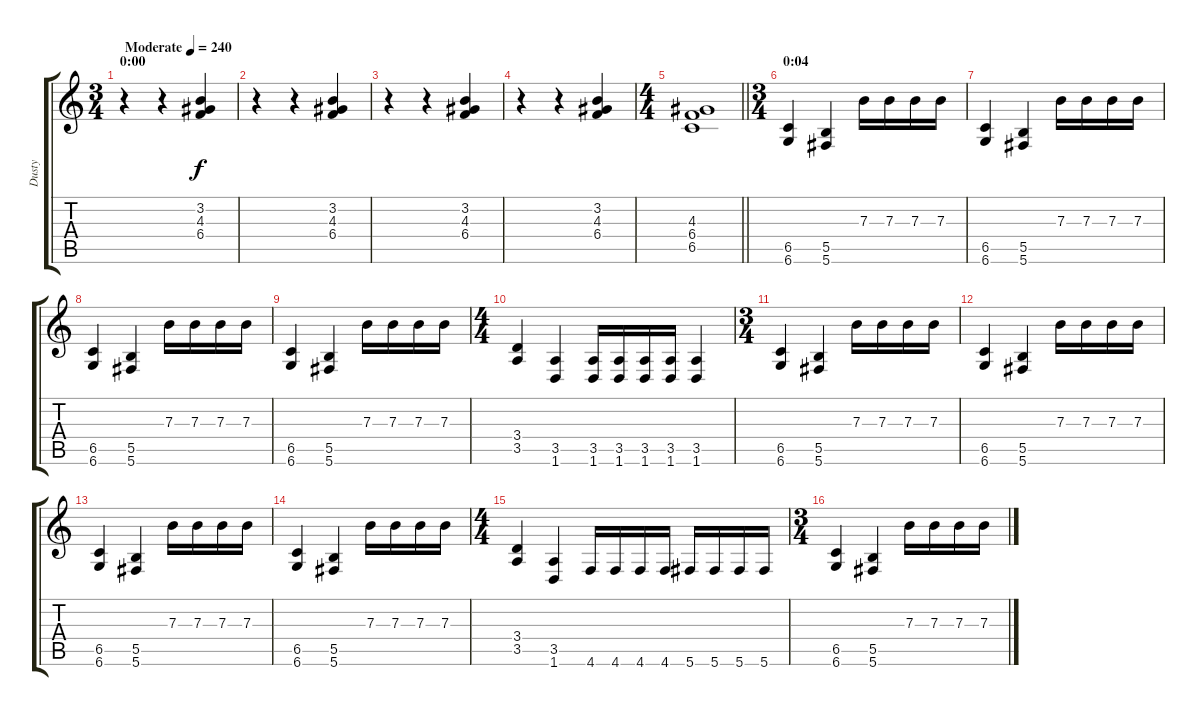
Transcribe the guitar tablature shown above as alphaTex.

\track ("Dusty" "Dusty") {instrument distortionguitar}
\staff {score tabs}
\tuning (Db4 Ab3 E3 B2 Gb2 Db2) {hide}
\ts (3 4)
\section ("" "0:00")
\tempo (240 "Moderate")
\clef g2
\ks c
r.4{dy f balance 10 instrument distortionguitar} r.4 (3.2 4.3 6.4).4 |
r.4 r.4 (3.2 4.3 6.4).4 |
r.4 r.4 (3.2 4.3 6.4).4 |
r.4 r.4 (3.2 4.3 6.4).4 |
\ts (4 4)
\barLineRight lightlight
(4.3 6.4 6.5).1{balance 14} |
\ts (3 4)
\section ("" "0:04")
(6.5 6.6).4 (5.5 5.6).4 7.3.16 7.3.16 7.3.16 7.3.16 |
(6.5 6.6).4 (5.5 5.6).4 7.3.16 7.3.16 7.3.16 7.3.16 |
(6.5 6.6).4 (5.5 5.6).4 7.3.16 7.3.16 7.3.16 7.3.16 |
(6.5 6.6).4 (5.5 5.6).4 7.3.16 7.3.16 7.3.16 7.3.16 |
\ts (4 4)
(3.4 3.5).4 (3.5 1.6).4 (3.5 1.6).16 (3.5 1.6).16 (3.5 1.6).16 (3.5 1.6).16 (3.5 1.6).4 |
\ts (3 4)
(6.5 6.6).4 (5.5 5.6).4 7.3.16 7.3.16 7.3.16 7.3.16 |
(6.5 6.6).4 (5.5 5.6).4 7.3.16 7.3.16 7.3.16 7.3.16 |
(6.5 6.6).4 (5.5 5.6).4 7.3.16 7.3.16 7.3.16 7.3.16 |
(6.5 6.6).4 (5.5 5.6).4 7.3.16 7.3.16 7.3.16 7.3.16 |
\ts (4 4)
(3.4 3.5).4 (3.5 1.6).4 4.6.16 4.6.16 4.6.16 4.6.16 5.6.16 5.6.16 5.6.16 5.6.16 |
\ts (3 4)
(6.5 6.6).4 (5.5 5.6).4 7.3.16 7.3.16 7.3.16 7.3.16
